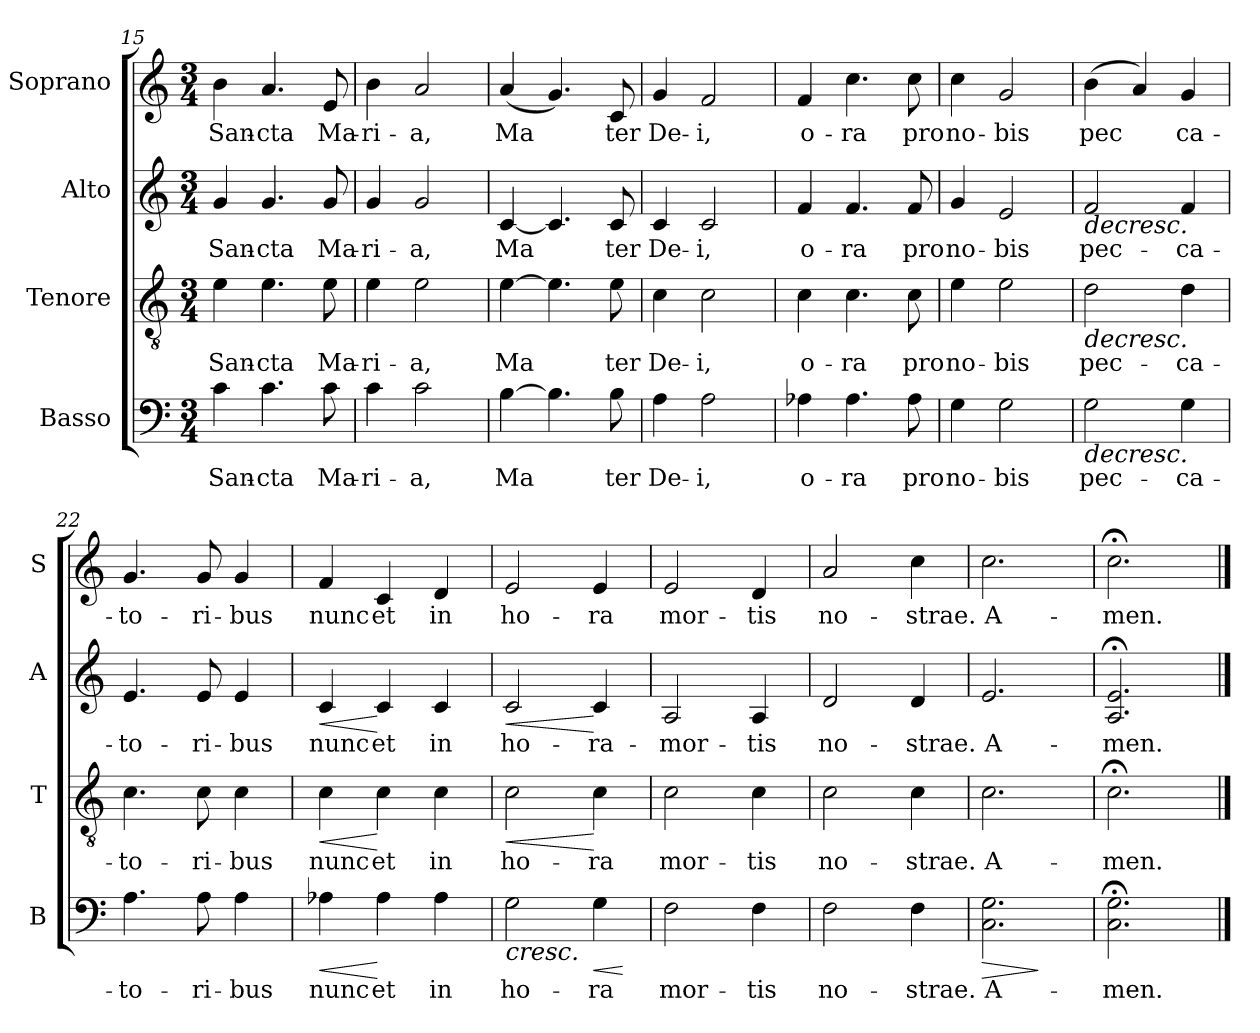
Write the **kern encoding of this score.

**kern	**text	**dynam	**kern	**text	**dynam	**kern	**text	**dynam	**kern	**text
*part4	*part4	*part4	*part3	*part3	*part3	*part2	*part2	*part2	*part1	*part1
*staff4	*staff4	*staff4	*staff3	*staff3	*staff3	*staff2	*staff2	*staff2	*staff1	*staff1
*I"Basso	*	*	*I"Tenore	*	*	*I"Alto	*	*	*I"Soprano	*
*I'B	*	*	*I'T	*	*	*I'A	*	*	*I'S	*
!!LO:PB:g=z
*clefF4	*	*	*clefGv2	*	*	*clefG2	*	*	*clefG2	*
*k[]	*	*	*k[]	*	*	*k[]	*	*	*k[]	*
*C:	*	*	*C:	*	*	*C:	*	*	*C:	*
*M3/4	*	*	*M3/4	*	*	*M3/4	*	*	*M3/4	*
=15	=15	=15	=15	=15	=15	=15	=15	=15	=15	=15
!	!LO:LY:b:cj	!	!	!LO:LY:b:cj	!	!	!LO:LY:b:cj	!	!	!LO:LY:b:cj
4c\	San-	.	4e\	San-	.	4g/	San-	.	4b\	San-
!	!LO:LY:b:cj	!	!	!LO:LY:b:cj	!	!	!LO:LY:b:cj	!	!	!LO:LY:b:cj
4.c\	-cta	.	4.e\	-cta	.	4.g/	-cta	.	4.a/	-cta
!	!LO:LY:b:cj	!	!	!LO:LY:b:cj	!	!	!LO:LY:b:cj	!	!	!LO:LY:b:cj
8c\	Ma-	.	8e\	Ma-	.	8g/	Ma-	.	8e/	Ma-
=16	=16	=16	=16	=16	=16	=16	=16	=16	=16	=16
!	!LO:LY:b:cj	!	!	!LO:LY:b:cj	!	!	!LO:LY:b:cj	!	!	!LO:LY:b:cj
4c\	-ri-	.	4e\	-ri-	.	4g/	-ri-	.	4b\	-ri-
!	!LO:LY:b:cj	!	!	!LO:LY:b:cj	!	!	!LO:LY:b:cj	!	!	!LO:LY:b:cj
2c\	-a,	.	2e\	-a,	.	2g/	-a,	.	2a/	-a,
=17	=17	=17	=17	=17	=17	=17	=17	=17	=17	=17
!	!LO:LY:b:cj	!	!	!LO:LY:b:cj	!	!	!LO:LY:b:cj	!	!	!LO:LY:b:cj
[>4B\	Ma-	.	[>4e\	Ma-	.	[<4c/	Ma-	.	(<4a/	Ma-
!	!LO:LY:b:cj	!	!	!LO:LY:b:cj	!	!	!LO:LY:b:cj	!	!	!LO:LY:b:cj
4.B\]	--	.	4.e\]	--	.	4.c/]	--	.	4.g/)	--
!	!LO:LY:b:cj	!	!	!LO:LY:b:cj	!	!	!LO:LY:b:cj	!	!	!LO:LY:b:cj
8B\	-ter	.	8e\	-ter	.	8c/	-ter	.	8c/	-ter
=18	=18	=18	=18	=18	=18	=18	=18	=18	=18	=18
!	!LO:LY:b:cj	!	!	!LO:LY:b:cj	!	!	!LO:LY:b:cj	!	!	!LO:LY:b:cj
4A\	De-	.	4c\	De-	.	4c/	De-	.	4g/	De-
!	!LO:LY:b:cj	!	!	!LO:LY:b:cj	!	!	!LO:LY:b:cj	!	!	!LO:LY:b:cj
2A\	-i,	.	2c\	-i,	.	2c/	-i,	.	2f/	-i,
=19	=19	=19	=19	=19	=19	=19	=19	=19	=19	=19
!	!LO:LY:b:cj	!	!	!LO:LY:b:cj	!	!	!LO:LY:b:cj	!	!	!LO:LY:b:cj
4A-X\	o-	.	4c\	o-	.	4f/	o-	.	4f/	o-
!	!LO:LY:b:cj	!	!	!LO:LY:b:cj	!	!	!LO:LY:b:cj	!	!	!LO:LY:b:cj
4.A-\	-ra	.	4.c\	-ra	.	4.f/	-ra	.	4.cc\	-ra
!	!LO:LY:b:cj	!	!	!LO:LY:b:cj	!	!	!LO:LY:b:cj	!	!	!LO:LY:b:cj
8A-\	pro	.	8c\	pro	.	8f/	pro	.	8cc\	pro
!!LO:LB:g=z
=20	=20	=20	=20	=20	=20	=20	=20	=20	=20	=20
!	!LO:LY:b:cj	!	!	!LO:LY:b:cj	!	!	!LO:LY:b:cj	!	!	!LO:LY:b:cj
4G\	no-	.	4e\	no-	.	4g/	no-	.	4cc\	no-
!	!LO:LY:b:cj	!	!	!LO:LY:b:cj	!	!	!LO:LY:b:cj	!	!	!LO:LY:b:cj
2G\	-bis	.	2e\	-bis	.	2e/	-bis	.	2g/	-bis
=21	=21	=21	=21	=21	=21	=21	=21	=21	=21	=21
!	!LO:LY:b:cj	!LO:HP:b	!	!LO:LY:b:cj	!LO:HP:b	!	!LO:LY:b:cj	!LO:HP:b	!	!LO:LY:b:cj
2G\	pec-	>	2d\	pec-	>	2f/	pec-	>	(>4b\	pec-
!	!	!	!	!	!	!	!	!	!	!LO:LY:b:cj
.	.	.	.	.	.	.	.	.	4a/)	--
!	!LO:LY:b:cj	!	!	!LO:LY:b:cj	!	!	!LO:LY:b:cj	!	!	!LO:LY:b:cj
4G\	-ca-	.	4d\	-ca-	.	4f/	-ca-	.	4g/	-ca-
=22	=22	=22	=22	=22	=22	=22	=22	=22	=22	=22
!	!LO:LY:b:cj	!	!	!LO:LY:b:cj	!	!	!LO:LY:b:cj	!	!	!LO:LY:b:cj
4.A\	-to-	.	4.c\	-to-	.	4.e/	-to-	.	4.g/	-to-
!	!LO:LY:b:cj	!	!	!LO:LY:b:cj	!	!	!LO:LY:b:cj	!	!	!LO:LY:b:cj
8A\	-ri-	.	8c\	-ri-	.	8e/	-ri-	.	8g/	-ri-
!	!LO:LY:b:cj	!	!	!LO:LY:b:cj	!	!	!LO:LY:b:cj	!	!	!LO:LY:b:cj
4A\	-bus	.	4c\	-bus	.	4e/	-bus	.	4g/	-bus
=23	=23	=23	=23	=23	=23	=23	=23	=23	=23	=23
!	!LO:LY:b:cj	!LO:HP:b	!	!LO:LY:b:cj	!LO:HP:b	!	!LO:LY:b:cj	!LO:HP:b	!	!LO:LY:b:cj
4A-X\	nunc	<	4c\	nunc	<	4c/	nunc	<	4f/	nunc
!	!LO:LY:b:cj	!	!	!LO:LY:b:cj	!	!	!LO:LY:b:cj	!	!	!LO:LY:b:cj
4A-\	et	[	4c\	et	[	4c/	et	[	4c/	et
!	!LO:LY:b:cj	!	!	!LO:LY:b:cj	!	!	!LO:LY:b:cj	!	!	!LO:LY:b:cj
4A-\	in	]	4c\	in	]	4c/	in	]	4d/	in
!!LO:PB:g=z
=24	=24	=24	=24	=24	=24	=24	=24	=24	=24	=24
!	!LO:LY:b:cj	!LO:HP:b	!	!LO:LY:b:cj	!LO:HP:b	!	!LO:LY:b:cj	!LO:HP:b	!	!LO:LY:b:cj
2G\	ho-	<	2c\	ho-	<	2c/	ho-	<	2e/	ho-
!	!LO:LY:b:cj	!LO:HP:b	!	!LO:LY:b:cj	!	!	!LO:LY:b:cj	!	!	!LO:LY:b:cj
4G\	-ra	<	4c\	-ra	[	4c/	-ra-	[	4e/	-ra
.	.	[	.	.	.	.	.	.	.	.
=25	=25	=25	=25	=25	=25	=25	=25	=25	=25	=25
!	!LO:LY:b:cj	!	!	!LO:LY:b:cj	!	!	!LO:LY:b:cj	!	!	!LO:LY:b:cj
2F\	mor-	.	2c\	mor-	.	2A/	-mor-	.	2e/	mor-
!	!LO:LY:b:cj	!	!	!LO:LY:b:cj	!	!	!LO:LY:b:cj	!	!	!LO:LY:b:cj
4F\	-tis	[	4c\	-tis	.	4A/	-tis	.	4d/	-tis
=26	=26	=26	=26	=26	=26	=26	=26	=26	=26	=26
!	!LO:LY:b:cj	!	!	!LO:LY:b:cj	!	!	!LO:LY:b:cj	!	!	!LO:LY:b:cj
2F\	no-	.	2c\	no-	.	2d/	no-	.	2a/	no-
!	!LO:LY:b:cj	!	!	!LO:LY:b:cj	!	!	!LO:LY:b:cj	!	!	!LO:LY:b:cj
4F\	-strae.	.	4c\	-strae.	.	4d/	-strae.	.	4cc\	-strae.
=27	=27	=27	=27	=27	=27	=27	=27	=27	=27	=27
!	!LO:LY:b:cj	!LO:HP:b	!	!LO:LY:b:cj	!	!	!LO:LY:b:cj	!	!	!LO:LY:b:cj
2.G\ 2.C\	A-	>	2.c\	A-	.	2.e/	A-	.	2.cc\	A-
.	.	]	.	.	.	.	.	.	.	.
=28	=28	=28	=28	=28	=28	=28	=28	=28	=28	=28
!	!LO:LY:b:cj	!	!	!LO:LY:b:cj	!	!	!LO:LY:b:cj	!	!	!LO:LY:b:cj
2.G\;< 2.C\;<	-men.	.	2.c;<\	-men.	.	2.e/;< 2.A/;<	-men.	.	2.cc;<\	-men.
==	==	==	==	==	==	==	==	==	==	==
*-	*-	*-	*-	*-	*-	*-	*-	*-	*-	*-
